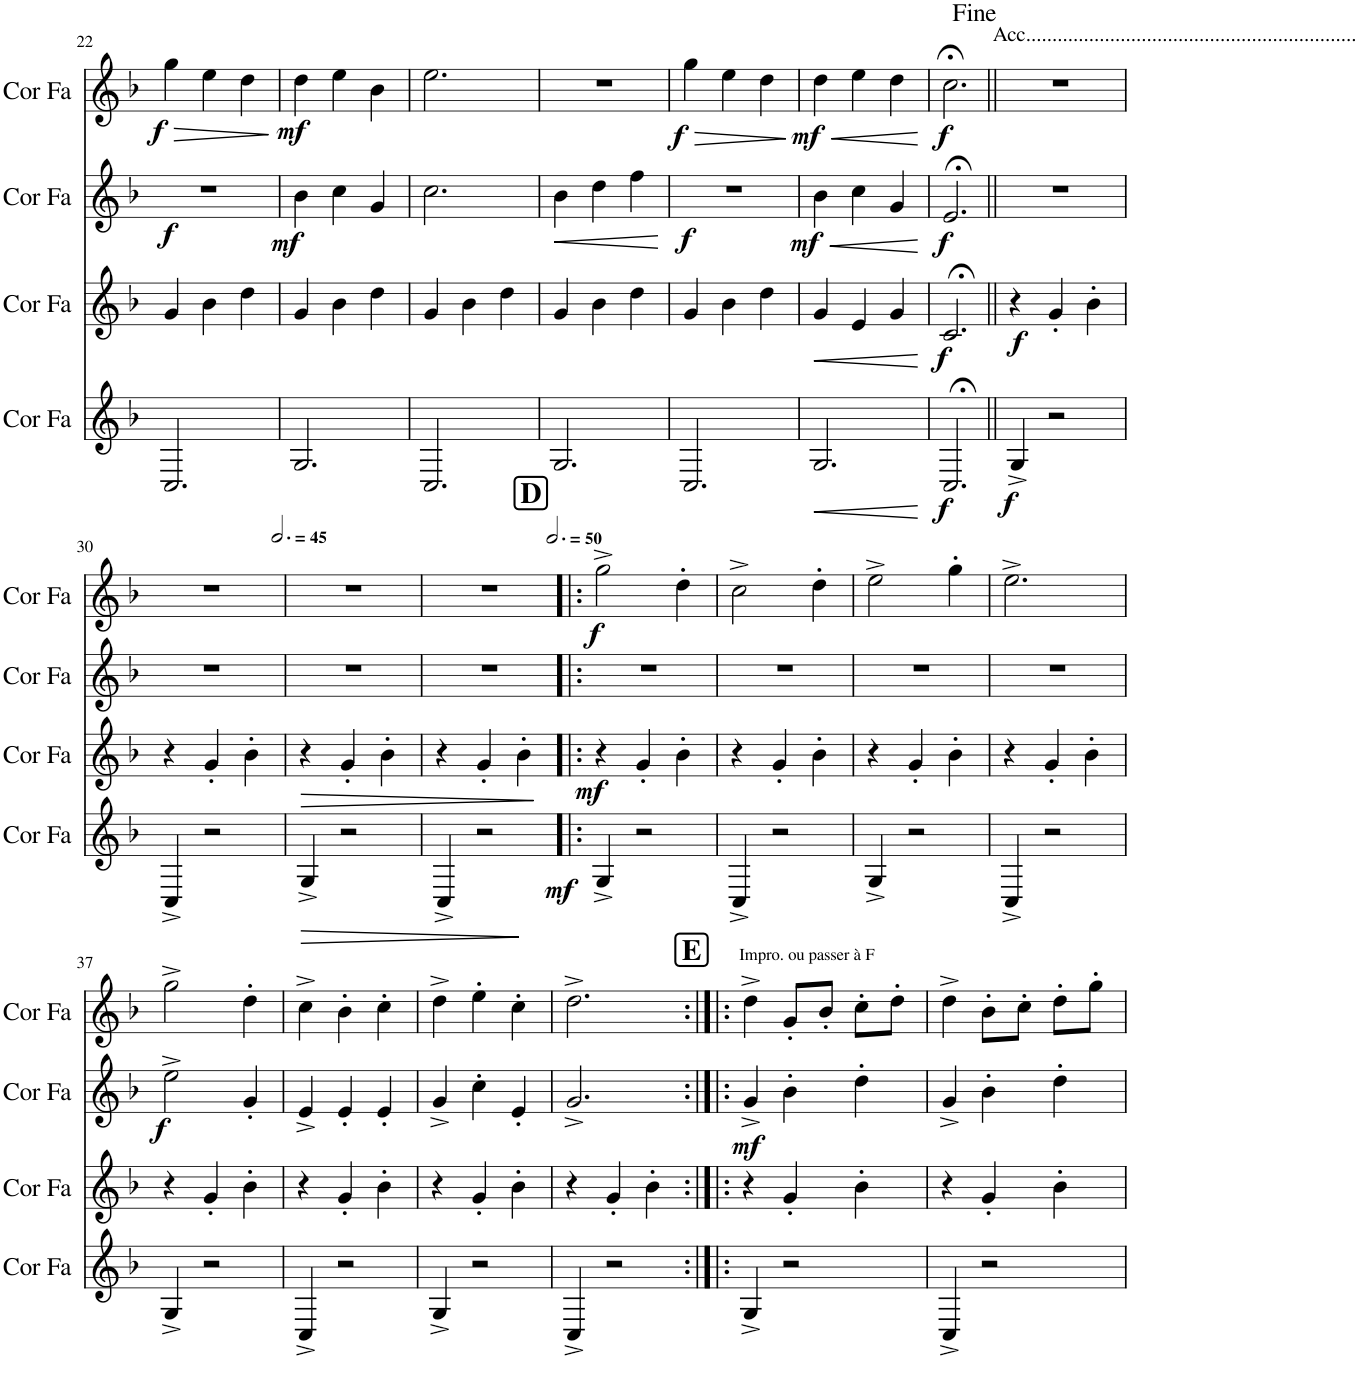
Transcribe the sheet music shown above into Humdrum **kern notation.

**kern	**dynam	**kern	**dynam	**kern	**dynam	**kern	**dynam
*part4	*part4	*part3	*part3	*part2	*part2	*part1	*part1
*staff4	*staff4	*staff3	*staff3	*staff2	*staff2	*staff1	*staff1
*I"Cor en Fa	*	*I"Cor en Fa	*	*I"Cor en Fa	*	*I"Cor en Fa	*
*I'Cor Fa	*	*I'Cor Fa	*	*I'Cor Fa	*	*I'Cor Fa	*
!!LO:PB:g=z
*clefG2	*	*clefG2	*	*clefG2	*	*clefG2	*
*Trd4c7	*	*Trd4c7	*	*Trd4c7	*	*Trd4c7	*
*k[b-]	*	*k[b-]	*	*k[b-]	*	*k[b-]	*
*M3/4	*	*M3/4	*	*M3/4	*	*M3/4	*
=22	=22	=22	=22	=22	=22	=22	=22
!	!	!	!	!	!LO:DY:b	!	!LO:HP:b
!	!	!	!	!	!	!	!LO:DY:n=1:b
2.C/	.	4g/	.	2.r	f	4gg\	> f
.	.	4b-\	.	.	.	4ee\	.
.	.	4dd\	.	.	.	4dd\	.
.	.	.	.	.	.	.	]
=23	=23	=23	=23	=23	=23	=23	=23
!	!	!	!	!	!LO:DY:b	!	!LO:DY:b
2.G/	.	4g/	.	4b-\	mf	4dd\	mf
.	.	4b-\	.	4cc\	.	4ee\	.
.	.	4dd\	.	4g/	.	4b-\	.
=24	=24	=24	=24	=24	=24	=24	=24
2.C/	.	4g/	.	2.cc\	.	2.ee\	.
.	.	4b-\	.	.	.	.	.
.	.	4dd\	.	.	.	.	.
=25	=25	=25	=25	=25	=25	=25	=25
!	!	!	!	!	!LO:HP:b	!	!
2.G/	.	4g/	.	4b-\	<	2.r	.
.	.	4b-\	.	4dd\	.	.	.
.	.	4dd\	.	4ff\	.	.	.
.	.	.	.	.	[	.	.
=26	=26	=26	=26	=26	=26	=26	=26
!	!	!	!	!	!LO:DY:b	!	!LO:HP:b
!	!	!	!	!	!	!	!LO:DY:n=1:b
2.C/	.	4g/	.	2.r	f	4gg\	> f
.	.	4b-\	.	.	.	4ee\	.
.	.	4dd\	.	.	.	4dd\	.
.	.	.	.	.	.	.	]
=27	=27	=27	=27	=27	=27	=27	=27
!	!LO:HP:b	!	!LO:HP:b	!	!LO:HP:b	!	!LO:HP:b
!	!	!	!	!	!LO:DY:n=1:b	!	!LO:DY:n=1:b
2.G/	<	4g/	<	4b-\	< mf	4dd\	< mf
.	.	4e/	.	4cc\	.	4ee\	.
.	.	4g/	.	4g/	.	4dd\	.
.	[	.	[	.	[	.	[
=28	=28	=28	=28	=28	=28	=28	=28
!	!LO:DY:b	!	!LO:DY:b	!	!LO:DY:b	!	!LO:DY:b
2.C;</	f	2.c;</	f	2.e;</	f	2.cc;<\	f
=29||	=29||	=29||	=29||	=29||	=29||	=29||	=29||
!	!	!	!	!	!	!LO:TX:a:t=Acc...............................................................	!
!	!LO:DY:b	!	!LO:DY:b	!	!	!	!
4G^/	f	4r	f	2.r	.	2.r	.
2r	.	4g'/	.	.	.	.	.
.	.	4b-'\	.	.	.	.	.
!!LO:LB:g=z
=30	=30	=30	=30	=30	=30	=30	=30
4C^/	.	4r	.	2.r	.	2.r	.
2r	.	4g'/	.	.	.	.	.
.	.	4b-'\	.	.	.	.	.
=31	=31	=31	=31	=31	=31	=31	=31
*	*	*	*	*	*	*MM135	*
!	!LO:HP:b	!	!LO:HP:b	!	!	!	!
4G^/	>	4r	>	2.r	.	2.r	.
2r	.	4g'/	.	.	.	.	.
.	.	4b-'\	.	.	.	.	.
.	]	.	]	.	.	.	.
=32	=32	=32	=32	=32	=32	=32	=32
4C^/	.	4r	.	2.r	.	2.r	.
!	!LO:DY:b	!	!	!	!	!	!
2r	mf	4g'/	.	.	.	.	.
.	.	4b-'\	.	.	.	.	.
=33!|:	=33!|:	=33!|:	=33!|:	=33!|:	=33!|:	=33!|:	=33!|:
!!LO:REH:place=s1:a:B:cj:fs=14:t=D
*	*	*	*	*	*	*MM150	*
!	!	!	!LO:DY:b	!	!	!	!LO:DY:b
4G^/	.	4r	mf	2.r	.	2gg^\	f
2r	.	4g'/	.	.	.	.	.
.	.	4b-'\	.	.	.	4dd'\	.
=34	=34	=34	=34	=34	=34	=34	=34
4C^/	.	4r	.	2.r	.	2cc^\	.
2r	.	4g'/	.	.	.	.	.
.	.	4b-'\	.	.	.	4dd'\	.
=35	=35	=35	=35	=35	=35	=35	=35
4G^/	.	4r	.	2.r	.	2ee^\	.
2r	.	4g'/	.	.	.	.	.
.	.	4b-'\	.	.	.	4gg'\	.
=36	=36	=36	=36	=36	=36	=36	=36
4C^/	.	4r	.	2.r	.	2.ee^\	.
2r	.	4g'/	.	.	.	.	.
.	.	4b-'\	.	.	.	.	.
!!LO:LB:g=z
=37	=37	=37	=37	=37	=37	=37	=37
!	!	!	!	!	!LO:DY:b	!	!
4G^/	.	4r	.	2ee^\	f	2gg^\	.
2r	.	4g'/	.	.	.	.	.
.	.	4b-'\	.	4g'/	.	4dd'\	.
=38	=38	=38	=38	=38	=38	=38	=38
4C^/	.	4r	.	4e^/	.	4cc^\	.
2r	.	4g'/	.	4e'/	.	4b-'\	.
.	.	4b-'\	.	4e'/	.	4cc'\	.
=39	=39	=39	=39	=39	=39	=39	=39
4G^/	.	4r	.	4g^/	.	4dd^\	.
2r	.	4g'/	.	4cc'\	.	4ee'\	.
.	.	4b-'\	.	4e'/	.	4cc'\	.
=40	=40	=40	=40	=40	=40	=40	=40
4C^/	.	4r	.	2.g^/	.	2.dd^\	.
2r	.	4g'/	.	.	.	.	.
.	.	4b-'\	.	.	.	.	.
!!LO:REH:place=s1:a:B:cj:fs=14:t=E
=41:|!|:	=41:|!|:	=41:|!|:	=41:|!|:	=41:|!|:	=41:|!|:	=41:|!|:	=41:|!|:
!	!	!	!	!	!	!LO:TX:a:t=Impro. ou passer à F	!
!	!	!	!	!	!LO:DY:b	!	!
4G^/	.	4r	.	4g^/	mf	4dd^\	.
2r	.	4g'/	.	4b-'\	.	8g'/L	.
.	.	.	.	.	.	8b-'/J	.
.	.	4b-'\	.	4dd'\	.	8cc'\L	.
.	.	.	.	.	.	8dd'\J	.
=42	=42	=42	=42	=42	=42	=42	=42
4C^/	.	4r	.	4g^/	.	4dd^\	.
2r	.	4g'/	.	4b-'\	.	8b-'\L	.
.	.	.	.	.	.	8cc'\J	.
.	.	4b-'\	.	4dd'\	.	8dd'\L	.
.	.	.	.	.	.	8gg'\J	.
=	=	=	=	=	=	=	=
*-	*-	*-	*-	*-	*-	*-	*-
